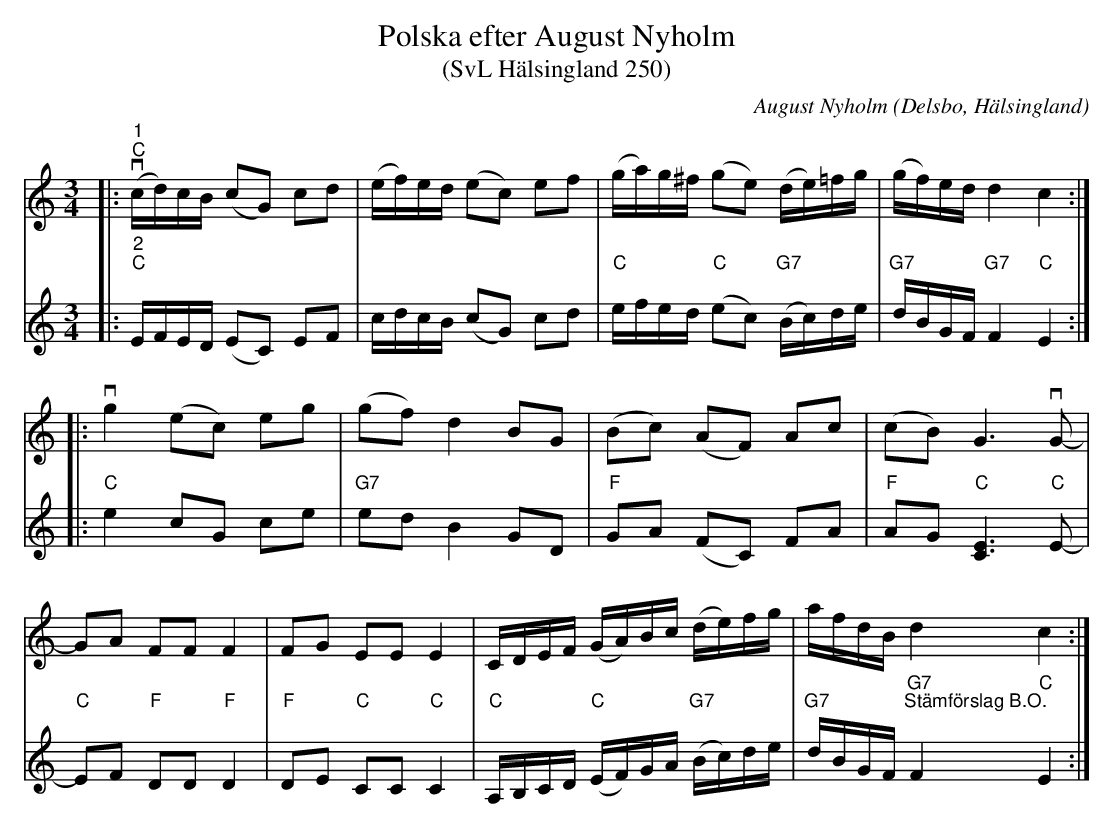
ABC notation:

X:1
T:Polska efter August Nyholm
T:(SvL Hälsingland 250)
C:August Nyholm
O:Delsbo, Hälsingland
L:1/16
M:3/4
K:C
V:1
|:"^1"v"C" (cd)cB (c2G2) c2d2 | (ef)ed (e2c2) e2f2 | (ga)g^f (g2e2) (de)=fg | (gf)ed d4 c4 ::
v g4 (e2c2) e2g2 | (g2f2) d4 B2G2 | (B2c2) (A2F2) A2c2 | (c2B2) G6v G2- |
G2A2 F2F2 F4 | F2G2 E2E2 E4 | CDEF (GA)Bc (de)fg | afdB d4 c4 :|
V:2
|:"^2" "C" EFED (E2C2) E2F2 | cdcB (c2G2) c2d2 | "C" efed "C" (e2c2)"G7" (Bc)de |
"G7" dBGF"G7" F4"C" E4 :: "C" e4 c2G2 c2e2 |"G7" e2d2 B4 G2D2 |
"F" G2A2 (F2C2) F2A2 |"F" A2G2"C" [CE]6"C" E2- | "C" E2F2"F" D2D2"F" D4 |
"F" D2E2"C" C2C2"C" C4 | "C" A,B,CD"C" (EF)GA"G7" (Bc)de |"G7" dBGF"G7""^Stämförslag B.O." F4"C" E4 :|
